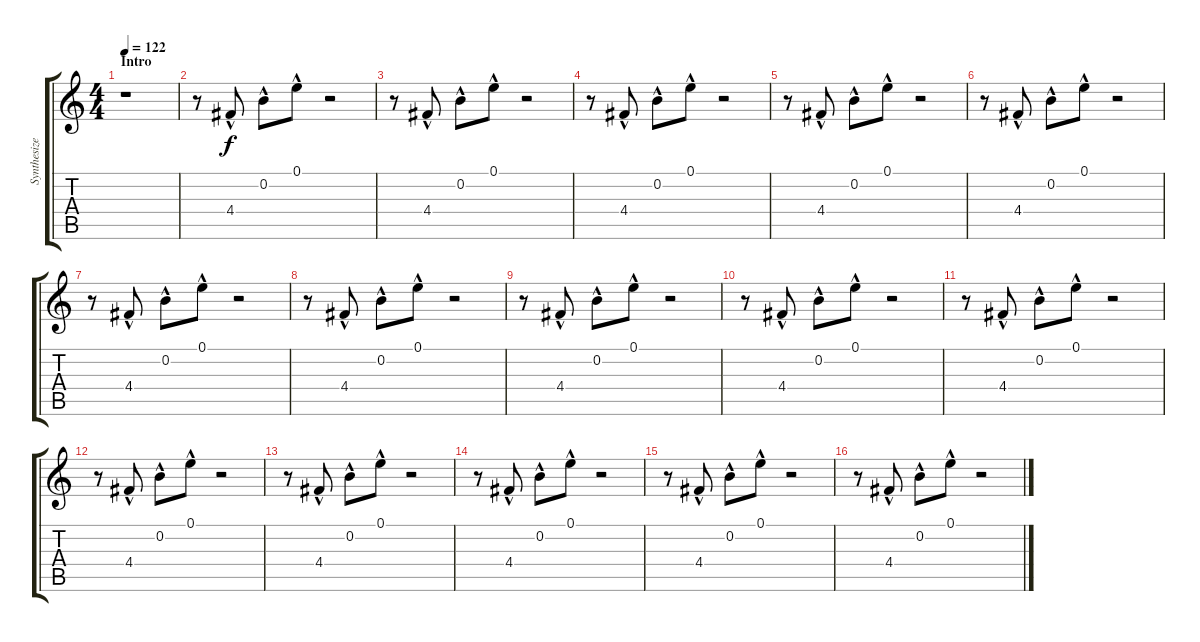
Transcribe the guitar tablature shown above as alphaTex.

\track ("Synthesizer II" "Synthesize") {instrument acousticguitarnylon}
\staff {score tabs}
\tuning (E4 B3 G3 D3 A2 E2) {hide}
\ts (4 4)
\section ("" "Intro")
\tempo 122
\clef g2
\ks c
r.1{dy f instrument acousticguitarnylon} |
r.8 4.4{hac}.8 0.2{hac}.8 0.1{hac}.8 r.2 |
r.8 4.4{hac}.8 0.2{hac}.8 0.1{hac}.8 r.2 |
r.8 4.4{hac}.8 0.2{hac}.8 0.1{hac}.8 r.2 |
r.8 4.4{hac}.8 0.2{hac}.8 0.1{hac}.8 r.2 |
r.8 4.4{hac}.8 0.2{hac}.8 0.1{hac}.8 r.2 |
r.8 4.4{hac}.8 0.2{hac}.8 0.1{hac}.8 r.2 |
r.8 4.4{hac}.8 0.2{hac}.8 0.1{hac}.8 r.2 |
r.8 4.4{hac}.8 0.2{hac}.8 0.1{hac}.8 r.2 |
r.8 4.4{hac}.8 0.2{hac}.8 0.1{hac}.8 r.2 |
r.8 4.4{hac}.8 0.2{hac}.8 0.1{hac}.8 r.2 |
r.8 4.4{hac}.8 0.2{hac}.8 0.1{hac}.8 r.2 |
r.8 4.4{hac}.8 0.2{hac}.8 0.1{hac}.8 r.2 |
r.8 4.4{hac}.8 0.2{hac}.8 0.1{hac}.8 r.2 |
r.8 4.4{hac}.8 0.2{hac}.8 0.1{hac}.8 r.2 |
r.8 4.4{hac}.8 0.2{hac}.8 0.1{hac}.8 r.2
